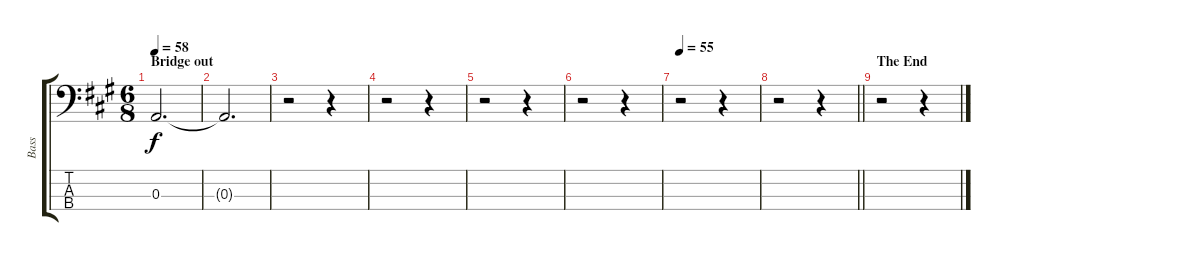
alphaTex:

\track ("Bass" "Bass") {instrument electricbassfinger}
\staff {score tabs}
\tuning (G2 D2 A1 E1) {hide}
\ts (6 8)
\section ("" "Bridge out")
\tempo 58
\clef f4
\ks a
0.3.2{d dy f volume 0} |
0.3{t}.2{d} |
r.2 r.4 |
r.2 r.4 |
r.2 r.4 |
r.2 r.4 |
\tempo 55
r.2 r.4 |
\barLineRight lightlight
r.2 r.4 |
\section ("" "The End")
r.2 r.4
